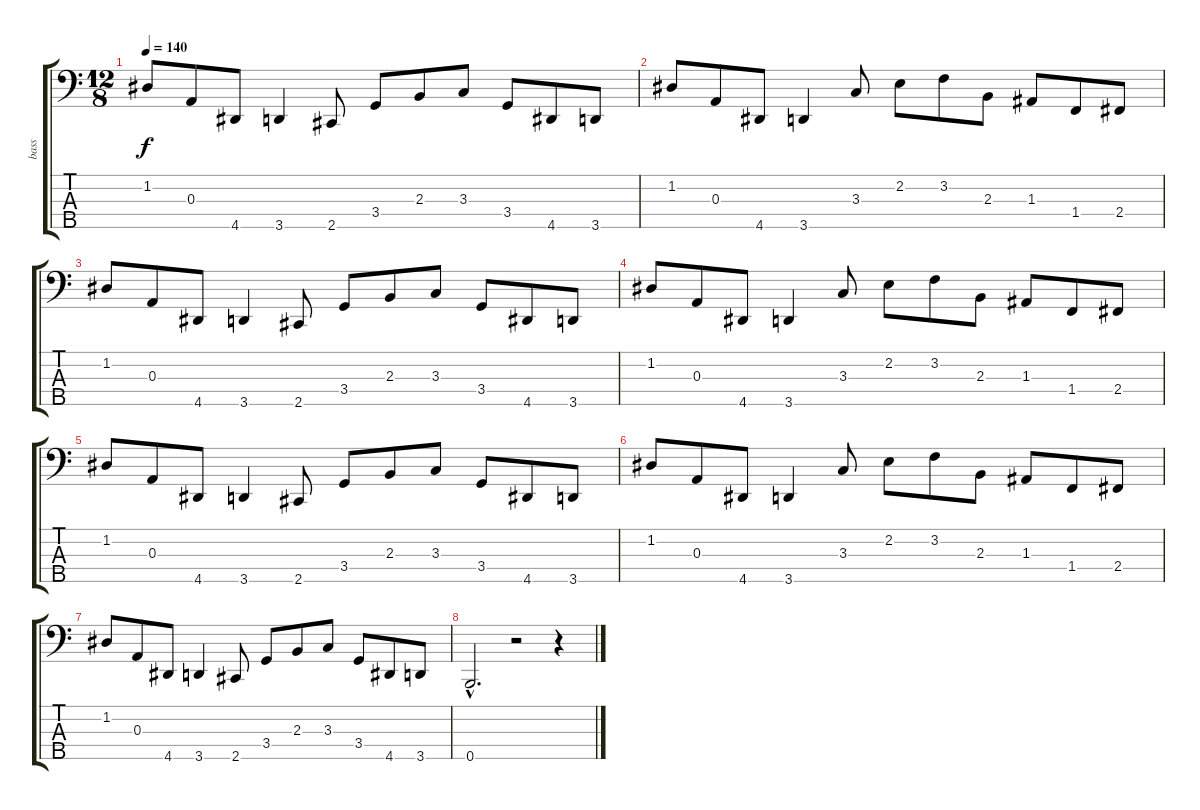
\track ("bass                " "bass      ") {instrument electricbasspick}
\staff {score tabs}
\tuning (G2 D2 A1 E1 B0) {hide}
\ts (12 8)
\tempo 140
\clef f4
\ks c
1.2.8{dy f} 0.3.8 4.5.8 3.5.4 2.5.8 3.4.8 2.3.8 3.3.8 3.4.8 4.5.8 3.5.8 |
1.2.8 0.3.8 4.5.8 3.5.4 3.3.8 2.2.8 3.2.8 2.3.8 1.3.8 1.4.8 2.4.8 |
1.2.8 0.3.8 4.5.8 3.5.4 2.5.8 3.4.8 2.3.8 3.3.8 3.4.8 4.5.8 3.5.8 |
1.2.8 0.3.8 4.5.8 3.5.4 3.3.8 2.2.8 3.2.8 2.3.8 1.3.8 1.4.8 2.4.8 |
1.2.8 0.3.8 4.5.8 3.5.4 2.5.8 3.4.8 2.3.8 3.3.8 3.4.8 4.5.8 3.5.8 |
1.2.8 0.3.8 4.5.8 3.5.4 3.3.8 2.2.8 3.2.8 2.3.8 1.3.8 1.4.8 2.4.8 |
1.2.8 0.3.8 4.5.8 3.5.4 2.5.8 3.4.8 2.3.8 3.3.8 3.4.8 4.5.8 3.5.8 |
0.5{hac}.2{d} r.2 r.4
